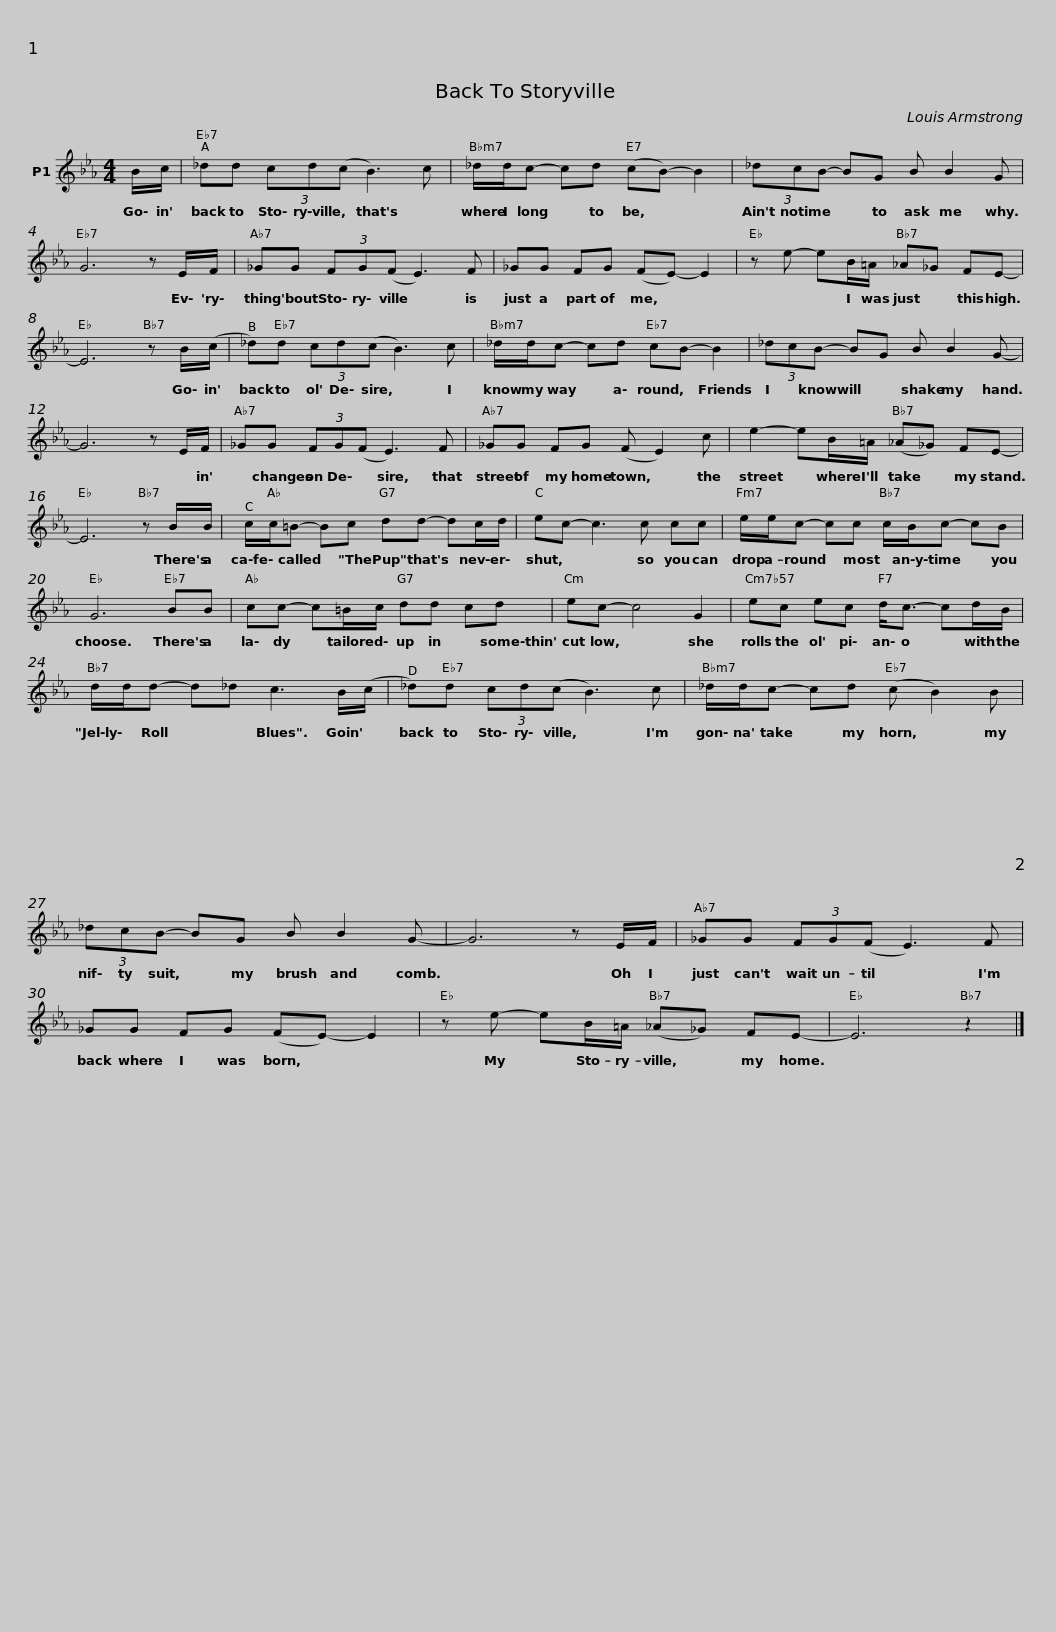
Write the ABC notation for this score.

X:1
L:1/8
M:4/4
I:linebreak $
K:Eb
V:1 treble
V:1
 B/c/ | _dd (3cd(c B3) c | _d/d/c- cd (cB-) B2 |$ (3_dcB- BG B B2 G | G6 z E/F/ | %5
 _GG (3FG(F E3) F |$ _GG FG (FE-) E2 | z e- eB/=A/ _A_G FE- | E6 z B/(c/ |$ _d)d (3cd(c B3) c | %10
 _d/d/c- cd cB- B2 | (3_dcB- BG B B2 G- |$ G6 z E/F/ | _GG (3FG(F E3) F | _GG FG (F E2) c |$ %15
 e2- eB/=A/ (_A_G) FE- | E6 z B/B/ |$ c/c/=B- Bc dd- dc/d/ | ec- c3 c cc |$ e/e/c- cc c/B/c- cB | %20
 G6 BB |$ cc- c=B/c/ dd cd | ec- c4 G2 |$ ec ec d<c- cd/B/ | d/d/d- d_d c3 B/(c/ |$ %25
 _d)d (3cd(c B3) c | _d/d/c- cd (c B2) B | (3_dcB- BG B B2 G- |$ G6 z E/F/ | _GG (3FG(F E3) F | %30
 _GG FG (FE-) E2 |$ z e- eB/=A/ (_A_G) FE- | E6 z2 |] %33
